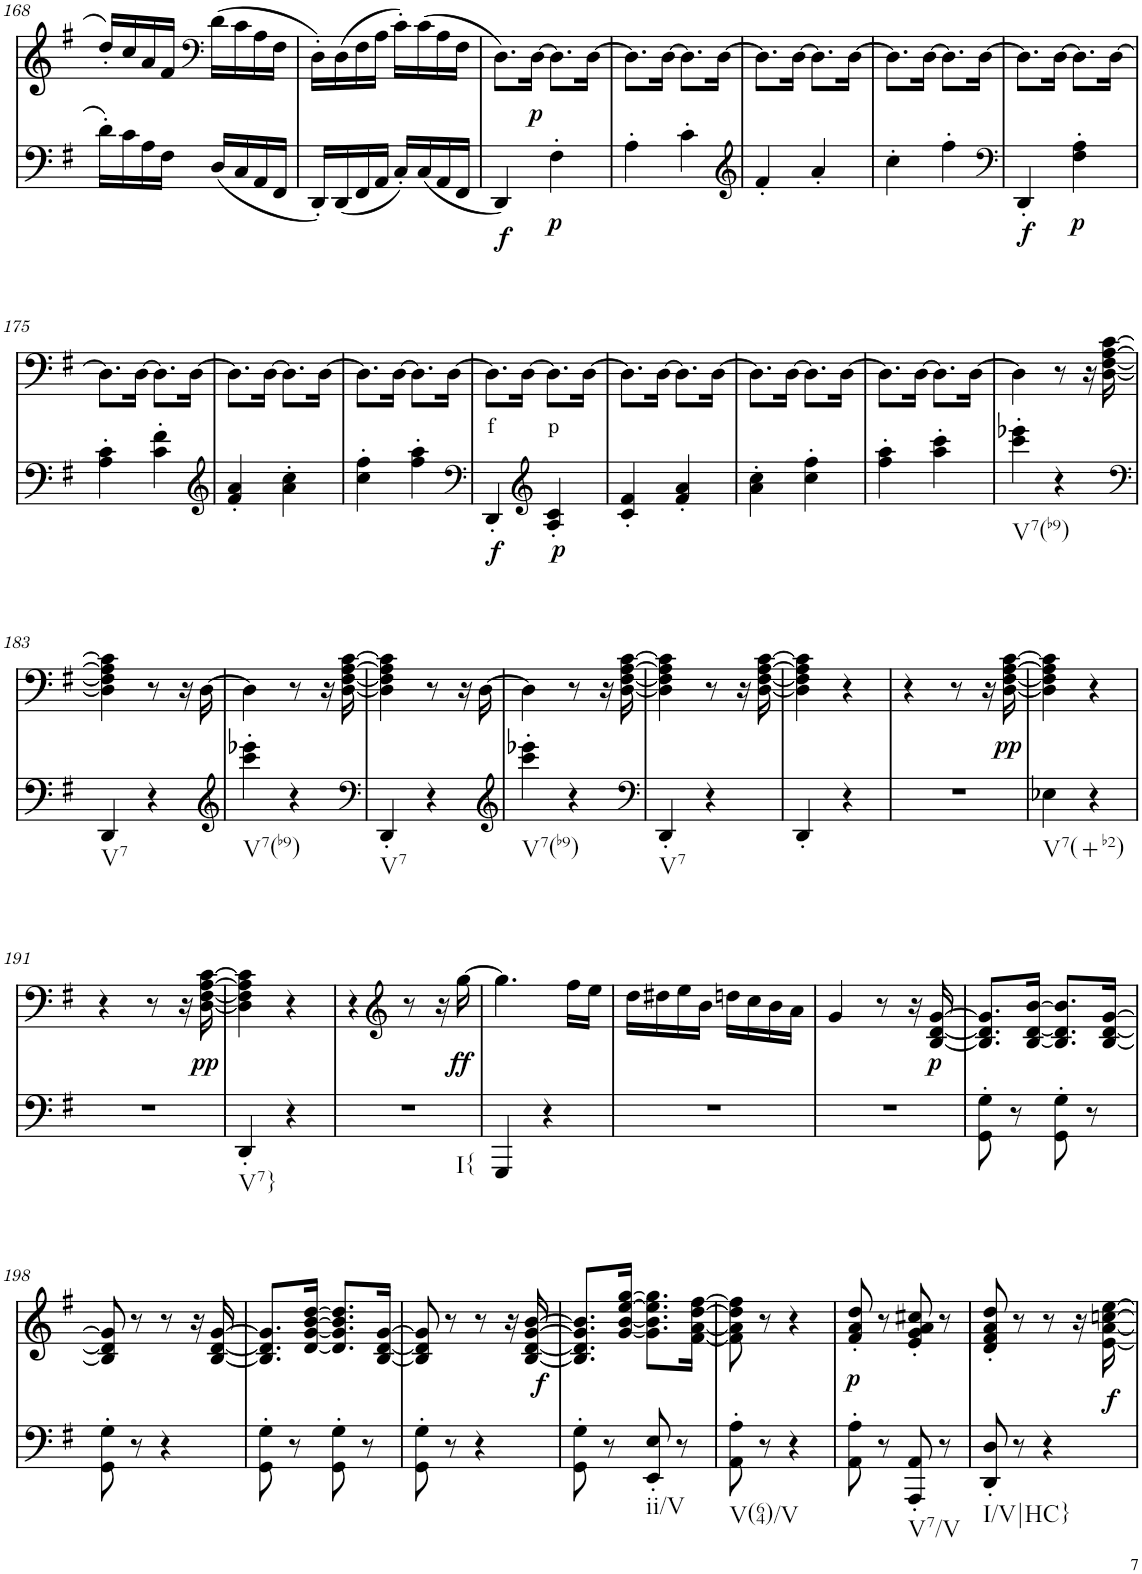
**kern	**dynam	**kern	**text	**dynam
*part2	*part2	*part1	*part1	*part1
*staff2	*staff2	*staff1	*staff1	*staff1
*I"piano	*	*I"piano	*	*
*I'Pno	*	*I'Pno	*	*
!!LO:PB:g=z
*clefF4	*	*clefG2	*	*
*k[f#]	*	*k[f#]	*	*
*G:	*	*G:	*	*
*M2/4	*	*M2/4	*	*
=168	=168	=168	=168	=168
16d'\LL	.	16dd'/LL	.	.
16c\	.	16cc/	.	.
16A\	.	16a/	.	.
16F#\JJ	.	16f#/JJ	.	.
*	*	*clefF4	*	*
(16D/LL	.	(16d\LL	.	.
16C/	.	16c\	.	.
16AA/	.	16A\	.	.
16FF#/JJ	.	16F#\JJ	.	.
=169	=169	=169	=169	=169
16DD'/LL)	.	16D'\LL)	.	.
(16DD/	.	(16D\	.	.
16FF#/	.	16F#\	.	.
16AA/JJ	.	16A\JJ	.	.
16C'/LL)	.	16c'\LL)	.	.
(16C/	.	(16c\	.	.
16AA/	.	16A\	.	.
16FF#/JJ	.	16F#\JJ	.	.
=170	=170	=170	=170	=170
!	!LO:DY:b	!	!LO:LY:b	!
4DD/)	f	8.D\L)	f	.
!	!	!	!	!LO:DY:b
.	.	[16D\Jk	.	p
!	!LO:DY:b	!	!LO:LY:b	!
4F#'\	p	8.D\L]	p	.
.	.	[16D\Jk	.	.
=171	=171	=171	=171	=171
4A'\	.	8.D\L]	.	.
.	.	[16D\Jk	.	.
4c'\	.	8.D\L]	.	.
.	.	[16D\Jk	.	.
=172	=172	=172	=172	=172
*clefG2	*	*	*	*
4f#'/	.	8.D\L]	.	.
.	.	[16D\Jk	.	.
4a'/	.	8.D\L]	.	.
.	.	[16D\Jk	.	.
=173	=173	=173	=173	=173
4cc'\	.	8.D\L]	.	.
.	.	[16D\Jk	.	.
4ff#'\	.	8.D\L]	.	.
.	.	[16D\Jk	.	.
=174	=174	=174	=174	=174
*clefF4	*	*	*	*
!	!LO:DY:b	!	!LO:LY:b	!
4DD'/	f	8.D\L]	f	.
.	.	[16D\Jk	.	.
!	!LO:DY:b	!	!LO:LY:b	!
4F#\' 4A\'	p	8.D\L]	p	.
.	.	[16D\Jk	.	.
!!LO:LB:g=z
=175	=175	=175	=175	=175
4A\' 4c\'	.	8.D\L]	.	.
.	.	[16D\Jk	.	.
4c\' 4f#\'	.	8.D\L]	.	.
.	.	[16D\Jk	.	.
=176	=176	=176	=176	=176
*clefG2	*	*	*	*
4f#/' 4a/'	.	8.D\L]	.	.
.	.	[16D\Jk	.	.
4a\' 4cc\'	.	8.D\L]	.	.
.	.	[16D\Jk	.	.
=177	=177	=177	=177	=177
4cc\' 4ff#\'	.	8.D\L]	.	.
.	.	[16D\Jk	.	.
4ff#\' 4aa\'	.	8.D\L]	.	.
.	.	[16D\Jk	.	.
=178	=178	=178	=178	=178
*clefF4	*	*	*	*
!	!LO:DY:b	!	!LO:LY:b	!
4DD'/	f	8.D\L]	f	.
.	.	[16D\Jk	.	.
*clefG2	*	*	*	*
!	!LO:DY:b	!	!LO:LY:b	!
4A/' 4c/'	p	8.D\L]	p	.
.	.	[16D\Jk	.	.
=179	=179	=179	=179	=179
4c/' 4f#/'	.	8.D\L]	.	.
.	.	[16D\Jk	.	.
4f#/' 4a/'	.	8.D\L]	.	.
.	.	[16D\Jk	.	.
=180	=180	=180	=180	=180
4a\' 4cc\'	.	8.D\L]	.	.
.	.	[16D\Jk	.	.
4cc\' 4ff#\'	.	8.D\L]	.	.
.	.	[16D\Jk	.	.
=181	=181	=181	=181	=181
4ff#\' 4aa\'	.	8.D\L]	.	.
.	.	[16D\Jk	.	.
4aa\' 4ccc\'	.	8.D\L]	.	.
.	.	[16D\Jk	.	.
=182	=182	=182	=182	=182
!LO:TX:b:t=V7(b9)	!	!	!	!
4ccc\' 4eee-X\'	.	4D\]	.	.
4r	.	8r	.	.
.	.	16r	.	.
.	.	[16D\ [16F#\ [16A\ [16c\	.	.
!!LO:LB:g=z
=183	=183	=183	=183	=183
*clefF4	*	*	*	*
!LO:TX:b:t=V7	!	!	!	!
4DD/	.	4D\] 4F#\] 4A\] 4c\]	.	.
4r	.	8r	.	.
.	.	16r	.	.
.	.	[16D\	.	.
=184	=184	=184	=184	=184
*clefG2	*	*	*	*
!LO:TX:b:t=V7(b9)	!	!	!	!
4ccc\' 4eee-X\'	.	4D\]	.	.
4r	.	8r	.	.
.	.	16r	.	.
.	.	[16D\ [16F#\ [16A\ [16c\	.	.
=185	=185	=185	=185	=185
*clefF4	*	*	*	*
!LO:TX:b:t=V7	!	!	!	!
4DD'/	.	4D\] 4F#\] 4A\] 4c\]	.	.
4r	.	8r	.	.
.	.	16r	.	.
.	.	[16D\	.	.
=186	=186	=186	=186	=186
*clefG2	*	*	*	*
!LO:TX:b:t=V7(b9)	!	!	!	!
4ccc\' 4eee-X\'	.	4D\]	.	.
4r	.	8r	.	.
.	.	16r	.	.
.	.	[16D\ [16F#\ [16A\ [16c\	.	.
=187	=187	=187	=187	=187
*clefF4	*	*	*	*
!LO:TX:b:t=V7	!	!	!	!
4DD'/	.	4D\] 4F#\] 4A\] 4c\]	.	.
4r	.	8r	.	.
.	.	16r	.	.
.	.	[16D\ [16F#\ [16A\ [16c\	.	.
=188	=188	=188	=188	=188
4DD'/	.	4D\] 4F#\] 4A\] 4c\]	.	.
4r	.	4r	.	.
=189	=189	=189	=189	=189
2r	.	4r	.	.
.	.	8r	.	.
.	.	16r	.	.
!	!	!	!LO:LY:b	!LO:DY:b
.	.	[16D\ [16F#\ [16A\ [16c\	pp	pp
=190	=190	=190	=190	=190
!LO:TX:b:t=V7(+b2)	!	!	!	!
!	!	!	!LO:LY:b	!
4E-X\	.	4D\] 4F#\] 4A\] 4c\]	pp	.
4r	.	4r	.	.
!!LO:LB:g=z
=191	=191	=191	=191	=191
2r	.	4r	.	.
.	.	8r	.	.
.	.	16r	.	.
!	!	!	!LO:LY:b	!LO:DY:b
.	.	[16D\ [16F#\ [16A\ [16c\	pp	pp
=192	=192	=192	=192	=192
!LO:TX:b:t=V7}	!	!	!	!
!	!	!	!LO:LY:b	!
4DD'/	.	4D\] 4F#\] 4A\] 4c\]	pp	.
4r	.	4r	.	.
=193	=193	=193	=193	=193
!LO:TX:b:t=I{	!	!	!	!
2r	.	4r	.	.
*	*	*clefG2	*	*
.	.	8r	.	.
.	.	16r	.	.
!	!	!	!LO:LY:b	!LO:DY:b
.	.	[16gg\	ff	ff
=194	=194	=194	=194	=194
4GGG/	.	4.gg\]	.	.
4r	.	.	.	.
.	.	16ff#\LL	.	.
.	.	16ee\JJ	.	.
=195	=195	=195	=195	=195
2r	.	16dd\LL	.	.
.	.	16dd#X\	.	.
.	.	16ee\	.	.
.	.	16b\JJ	.	.
.	.	16ddn\LL	.	.
.	.	16cc\	.	.
.	.	16b\	.	.
.	.	16a\JJ	.	.
=196	=196	=196	=196	=196
2r	.	4g/	.	.
.	.	8r	.	.
.	.	16r	.	.
!	!	!	!LO:LY:b	!LO:DY:b
.	.	[16B/ [16d/ [16g/	p	p
=197	=197	=197	=197	=197
8GG\' 8G\'	.	8.B/] 8.d/] 8.g/]L	.	.
8r	.	.	.	.
.	.	[16B/ [16d/ [16b/Jk	.	.
8GG\' 8G\'	.	8.B/] 8.d/] 8.b/]L	.	.
8r	.	.	.	.
.	.	[16B/ [16d/ [16g/Jk	.	.
!!LO:LB:g=z
=198	=198	=198	=198	=198
8GG\' 8G\'	.	8B/] 8d/] 8g/]	.	.
8r	.	8r	.	.
4r	.	8r	.	.
.	.	16r	.	.
.	.	[16B/ [16d/ [16g/	.	.
=199	=199	=199	=199	=199
8GG\' 8G\'	.	8.B/] 8.d/] 8.g/]L	.	.
8r	.	.	.	.
.	.	[16d/ [16g/ [16b/ [16dd/Jk	.	.
8GG\' 8G\'	.	8.d/] 8.g/] 8.b/] 8.dd/]L	.	.
8r	.	.	.	.
.	.	[16B/ [16d/ [16g/Jk	.	.
=200	=200	=200	=200	=200
8GG\' 8G\'	.	8B/] 8d/] 8g/]	.	.
8r	.	8r	.	.
!	!LO:DY:a	!	!	!
4r	f	8r	.	.
.	.	16r	.	.
!	!	!	!LO:LY:b	!
.	.	[16B/ [16d/ [16g/ [16b/	f	.
=201	=201	=201	=201	=201
8GG\' 8G\'	.	8.B/] 8.d/] 8.g/] 8.b/]L	.	.
8r	.	.	.	.
.	.	[16g/ [16b/ [16ee/ [16gg/Jk	.	.
!LO:TX:b:t=ii/V	!	!	!	!
8EE/' 8E/'	.	8.g\] 8.b\] 8.ee\] 8.gg\]L	.	.
8r	.	.	.	.
.	.	[16f#\ [16a\ [16dd\ [16ff#\Jk	.	.
=202	=202	=202	=202	=202
!LO:TX:b:t=V(64)/V	!	!	!	!
8AA\' 8A\'	.	8f#\] 8a\] 8dd\] 8ff#\]	.	.
8r	.	8r	.	.
4r	.	4r	.	.
=203	=203	=203	=203	=203
!	!	!	!LO:LY:b	!LO:DY:b
8AA\' 8A\'	.	8f#/' 8a/' 8dd/'	p	p
8r	.	8r	.	.
!LO:TX:b:t=V7/V	!	!	!	!
8AAA/' 8AA/'	.	8e/' 8g/' 8a/' 8cc#X/'	.	.
8r	.	8r	.	.
=204	=204	=204	=204	=204
!LO:TX:b:t=I/V|HC}	!	!	!	!
8DD/' 8D/'	.	8d/' 8f#/' 8a/' 8dd/'	.	.
8r	.	8r	.	.
!	!LO:DY:a	!	!	!
4r	f	8r	.	.
.	.	16r	.	.
!	!	!	!LO:LY:b	!
.	.	[16e\ [16a\ [16ccn\ [16ee\	f	.
=	=	=	=	=
*-	*-	*-	*-	*-
